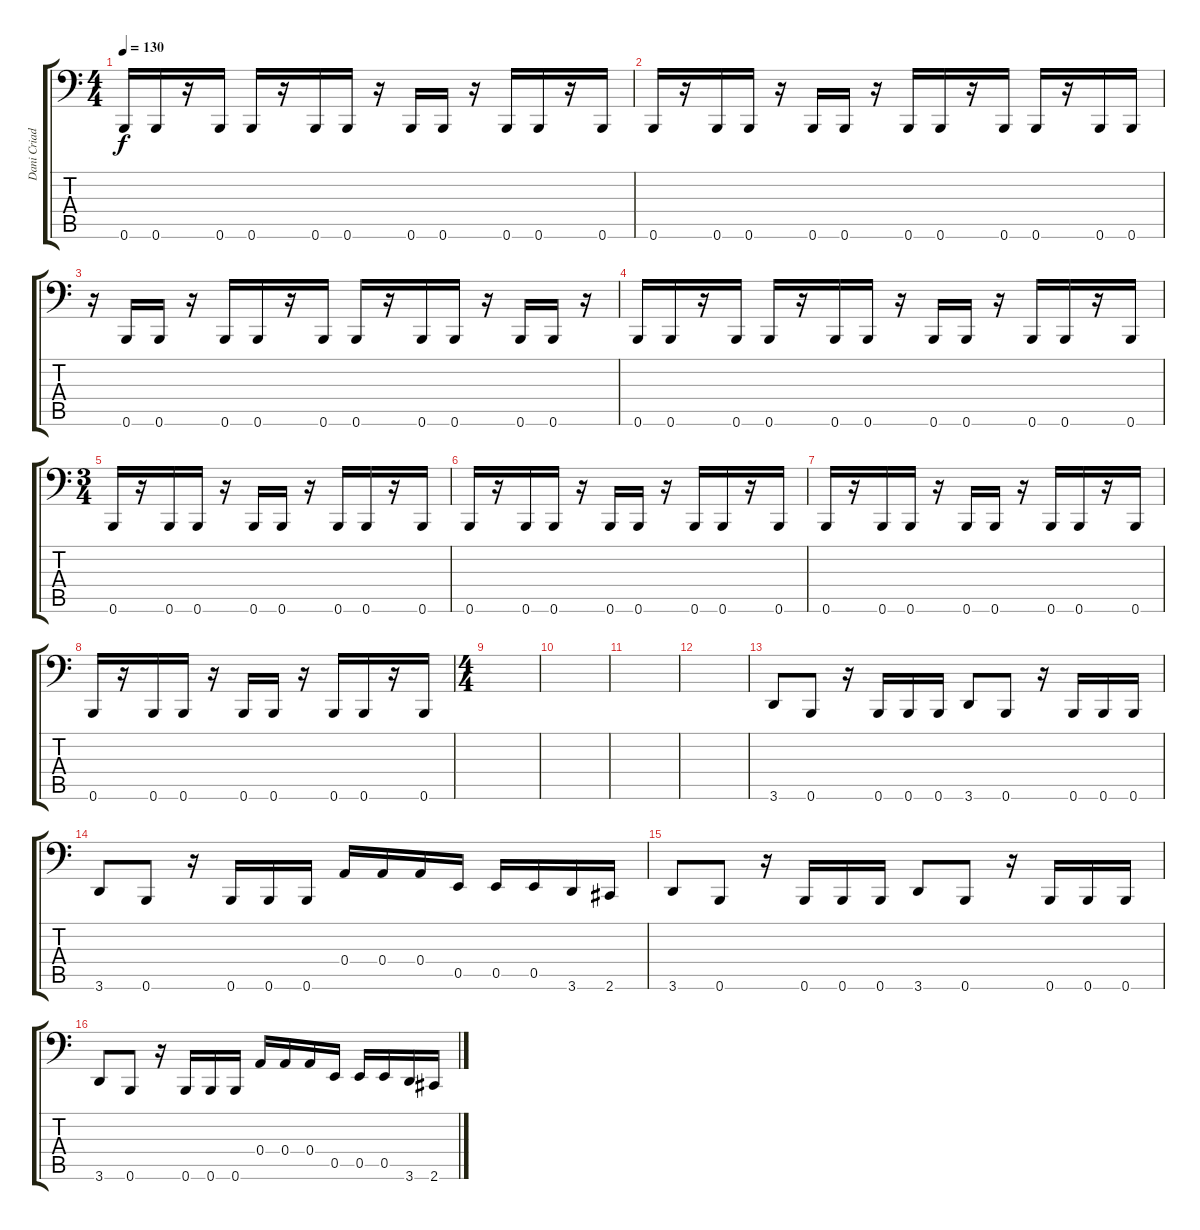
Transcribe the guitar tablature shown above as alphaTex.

\track ("Dani Criado" "Dani Criad") {instrument electricbassfinger}
\staff {score tabs}
\tuning (B2 G2 D2 A1 E1 B0) {hide}
\ts (4 4)
\tempo 130
\clef f4
\ks c
0.6.16{dy f} 0.6.16 r.16 0.6.16 0.6.16 r.16 0.6.16 0.6.16 r.16 0.6.16 0.6.16 r.16 0.6.16 0.6.16 r.16 0.6.16 |
0.6.16 r.16 0.6.16 0.6.16 r.16 0.6.16 0.6.16 r.16 0.6.16 0.6.16 r.16 0.6.16 0.6.16 r.16 0.6.16 0.6.16 |
r.16 0.6.16 0.6.16 r.16 0.6.16 0.6.16 r.16 0.6.16 0.6.16 r.16 0.6.16 0.6.16 r.16 0.6.16 0.6.16 r.16 |
0.6.16 0.6.16 r.16 0.6.16 0.6.16 r.16 0.6.16 0.6.16 r.16 0.6.16 0.6.16 r.16 0.6.16 0.6.16 r.16 0.6.16 |
\ts (3 4)
0.6.16 r.16 0.6.16 0.6.16 r.16 0.6.16 0.6.16 r.16 0.6.16 0.6.16 r.16 0.6.16 |
0.6.16 r.16 0.6.16 0.6.16 r.16 0.6.16 0.6.16 r.16 0.6.16 0.6.16 r.16 0.6.16 |
0.6.16 r.16 0.6.16 0.6.16 r.16 0.6.16 0.6.16 r.16 0.6.16 0.6.16 r.16 0.6.16 |
0.6.16 r.16 0.6.16 0.6.16 r.16 0.6.16 0.6.16 r.16 0.6.16 0.6.16 r.16 0.6.16 |
\ts (4 4)
|
|
|
|
3.6.8 0.6.8 r.16 0.6.16 0.6.16 0.6.16 3.6.8 0.6.8 r.16 0.6.16 0.6.16 0.6.16 |
3.6.8 0.6.8 r.16 0.6.16 0.6.16 0.6.16 0.4.16 0.4.16 0.4.16 0.5.16 0.5.16 0.5.16 3.6.16 2.6.16 |
3.6.8 0.6.8 r.16 0.6.16 0.6.16 0.6.16 3.6.8 0.6.8 r.16 0.6.16 0.6.16 0.6.16 |
3.6.8 0.6.8 r.16 0.6.16 0.6.16 0.6.16 0.4.16 0.4.16 0.4.16 0.5.16 0.5.16 0.5.16 3.6.16 2.6.16
